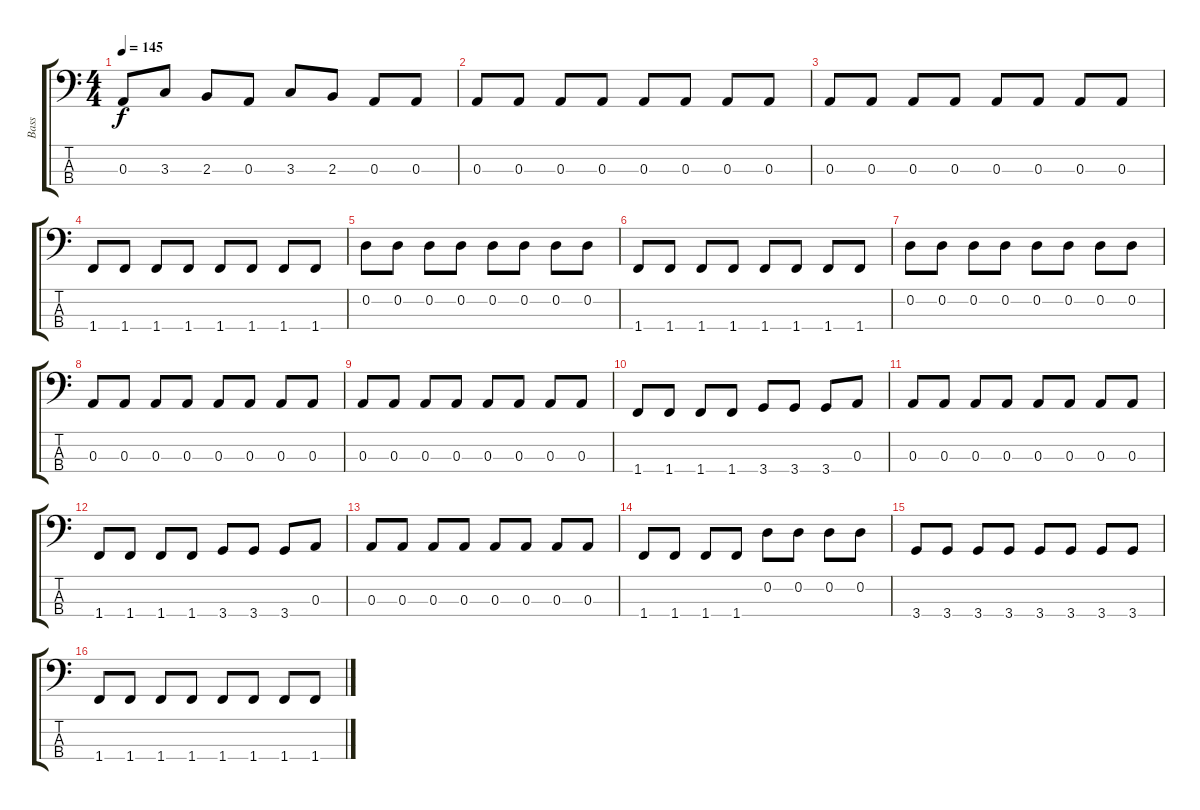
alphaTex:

\track ("Bass" "Bass") {instrument slapbass2}
\staff {score tabs}
\tuning (G2 D2 A1 E1) {hide}
\ts (4 4)
\tempo 145
\clef f4
\ks c
0.3.8{dy f volume 16 balance 6} 3.3.8 2.3.8 0.3.8 3.3.8 2.3.8 0.3.8 0.3.8{volume 16 balance 6} |
0.3.8{volume 15 balance 7} 0.3.8 0.3.8 0.3.8 0.3.8 0.3.8 0.3.8 0.3.8 |
0.3.8 0.3.8 0.3.8 0.3.8 0.3.8 0.3.8 0.3.8 0.3.8 |
1.4.8 1.4.8 1.4.8 1.4.8 1.4.8 1.4.8 1.4.8 1.4.8 |
0.2.8 0.2.8 0.2.8 0.2.8 0.2.8 0.2.8 0.2.8 0.2.8 |
1.4.8 1.4.8 1.4.8 1.4.8 1.4.8 1.4.8 1.4.8 1.4.8 |
0.2.8 0.2.8 0.2.8 0.2.8 0.2.8 0.2.8 0.2.8 0.2.8 |
0.3.8 0.3.8 0.3.8 0.3.8 0.3.8 0.3.8 0.3.8 0.3.8 |
0.3.8 0.3.8 0.3.8 0.3.8 0.3.8 0.3.8 0.3.8 0.3.8 |
1.4.8 1.4.8 1.4.8 1.4.8 3.4.8 3.4.8 3.4.8 0.3.8 |
0.3.8 0.3.8 0.3.8 0.3.8 0.3.8 0.3.8 0.3.8 0.3.8 |
1.4.8 1.4.8 1.4.8 1.4.8 3.4.8 3.4.8 3.4.8 0.3.8 |
0.3.8 0.3.8 0.3.8 0.3.8 0.3.8 0.3.8 0.3.8 0.3.8 |
1.4.8 1.4.8 1.4.8 1.4.8 0.2.8 0.2.8 0.2.8 0.2.8 |
3.4.8 3.4.8 3.4.8 3.4.8 3.4.8 3.4.8 3.4.8 3.4.8 |
1.4.8 1.4.8 1.4.8 1.4.8 1.4.8 1.4.8 1.4.8 1.4.8
